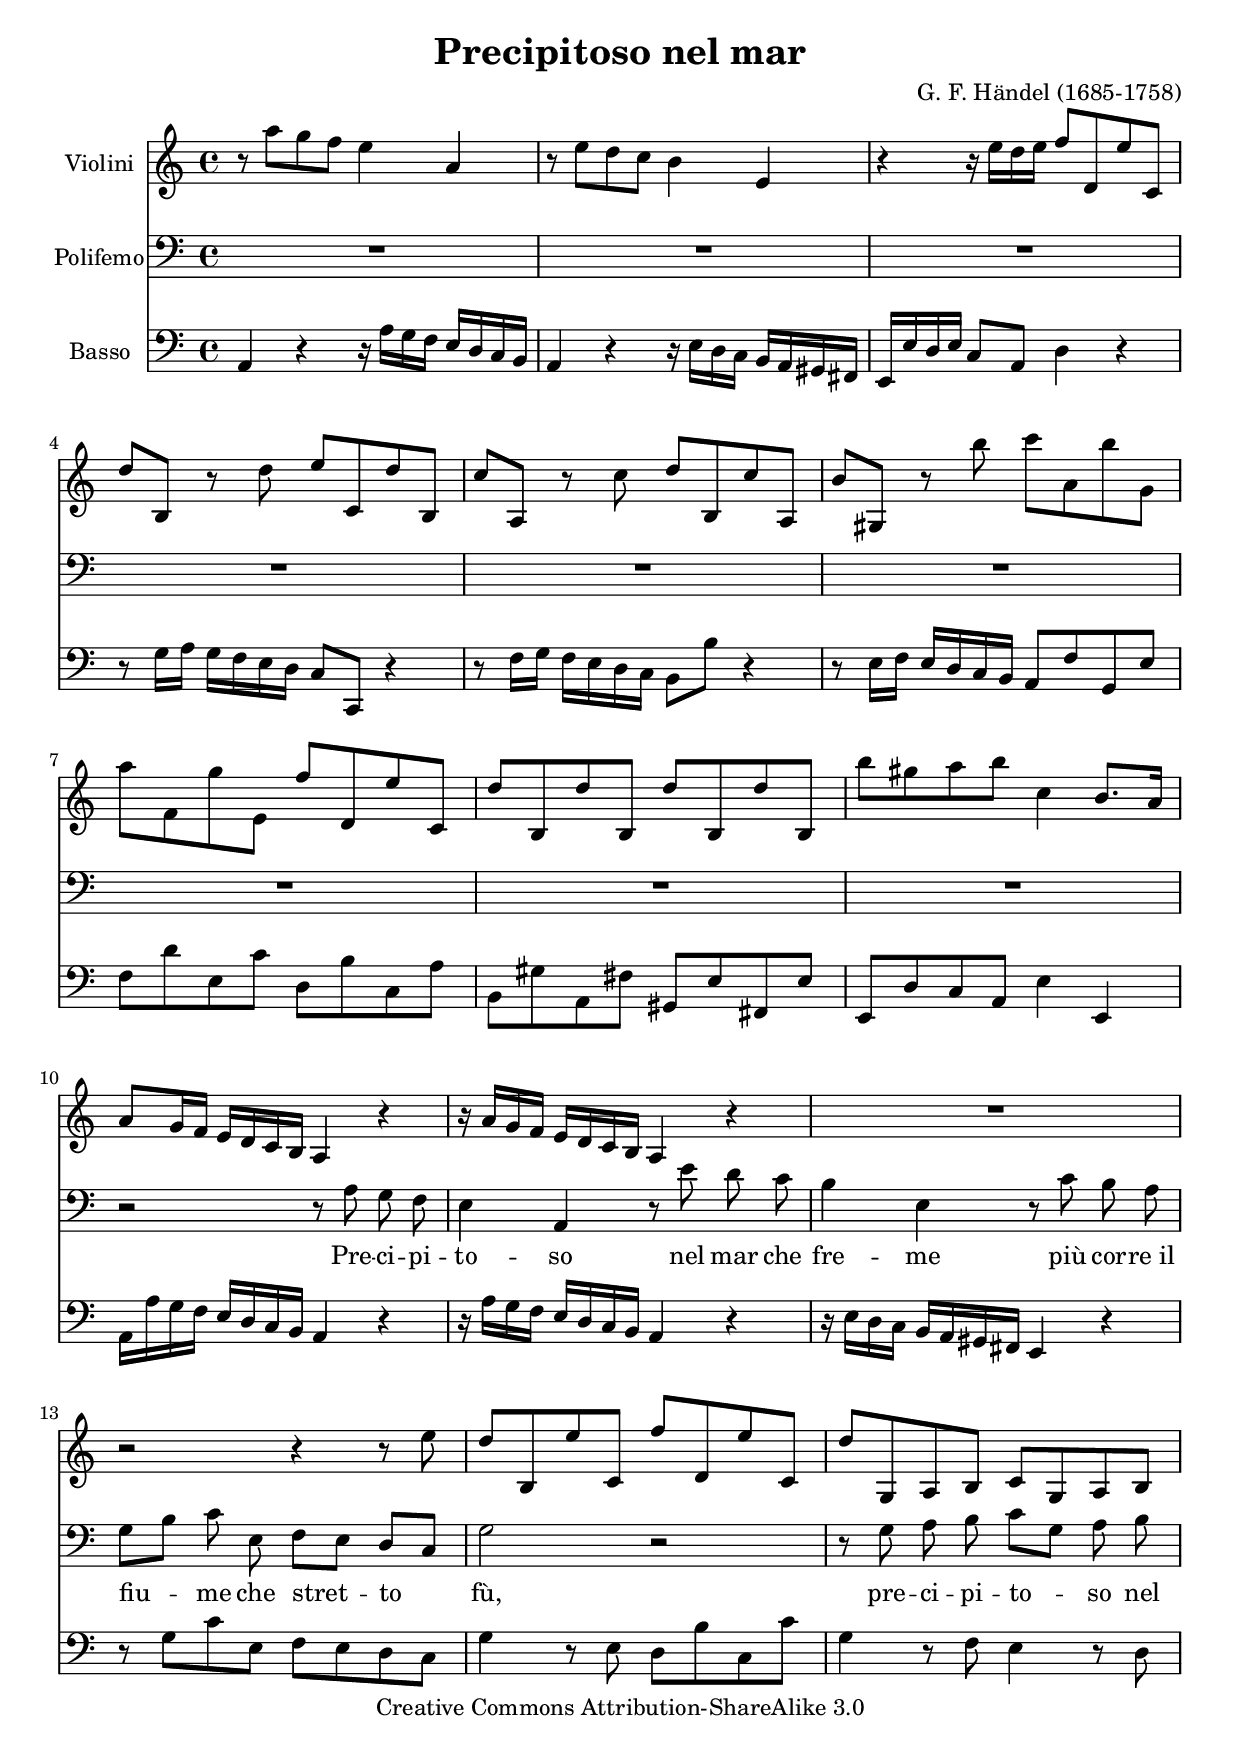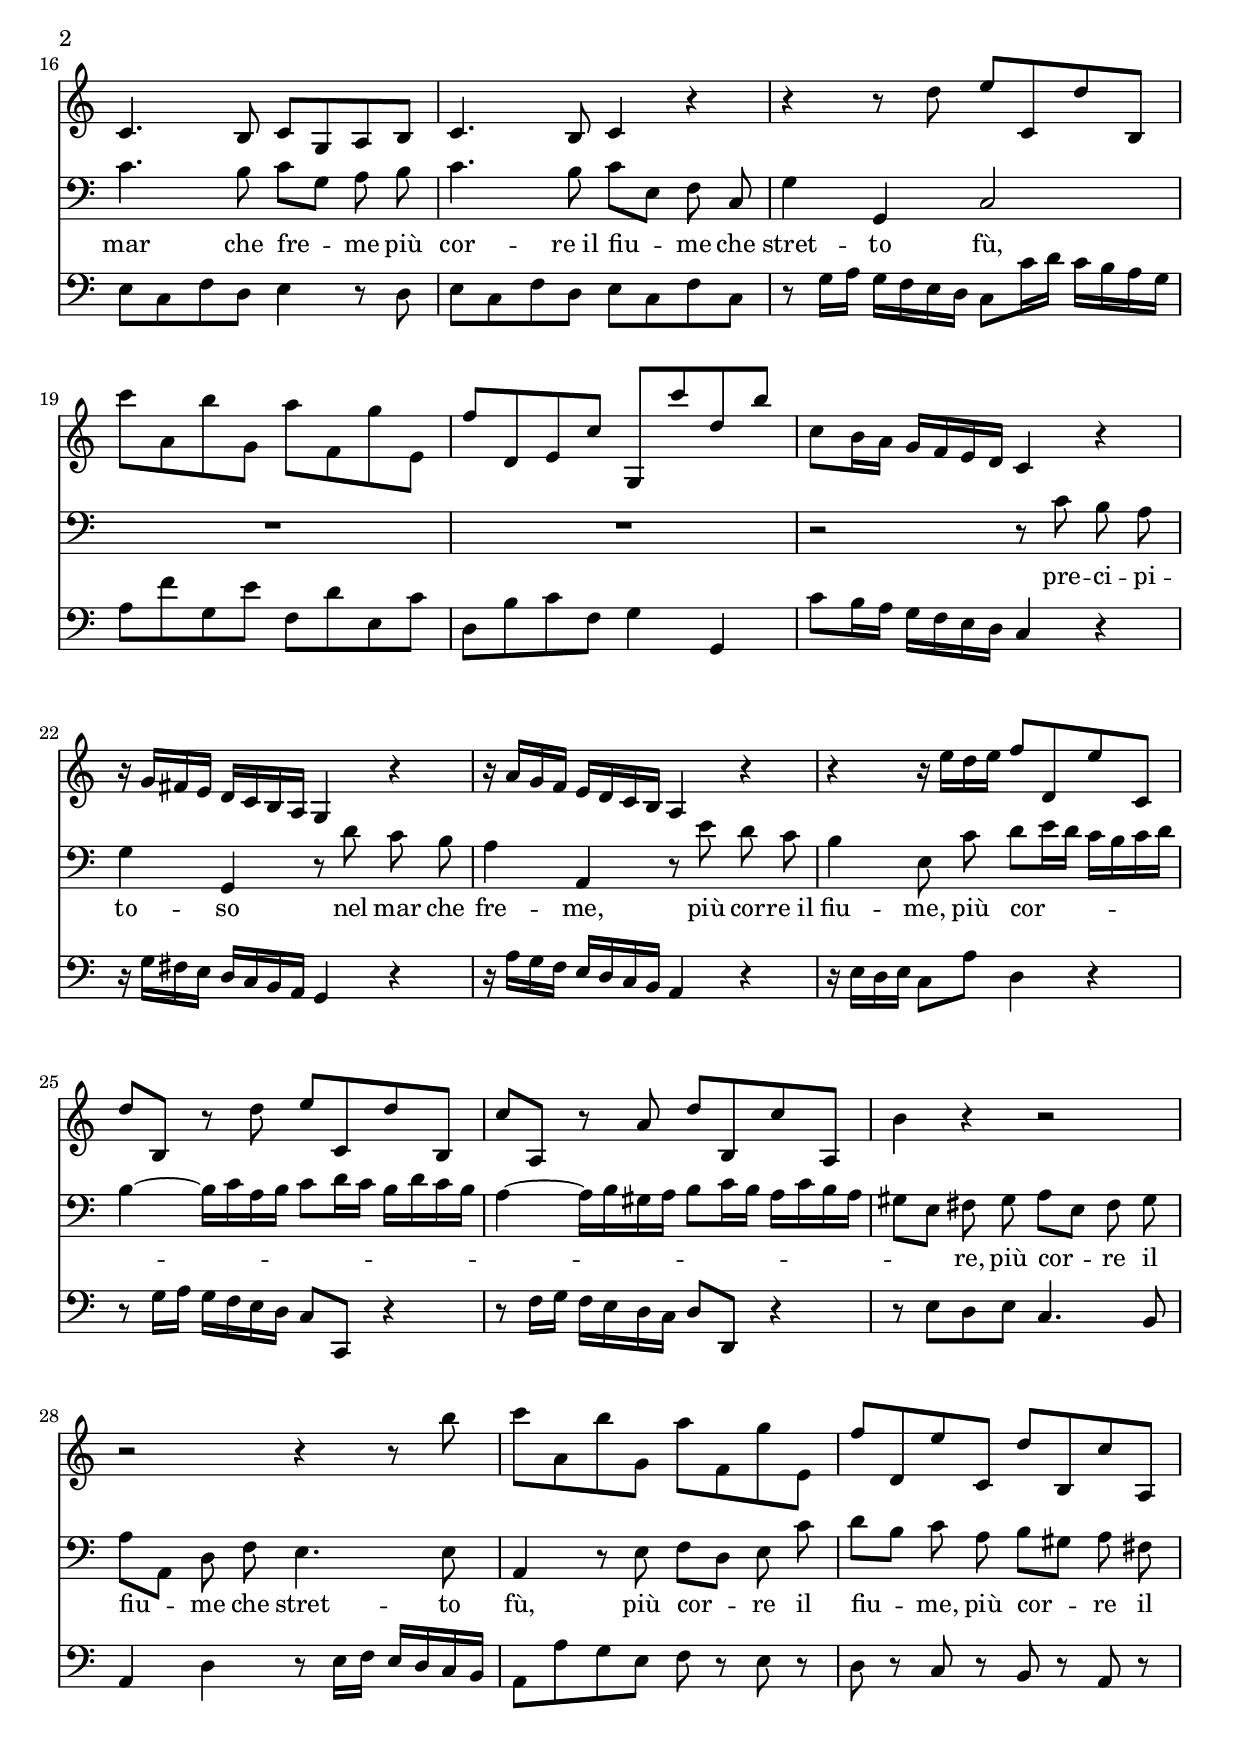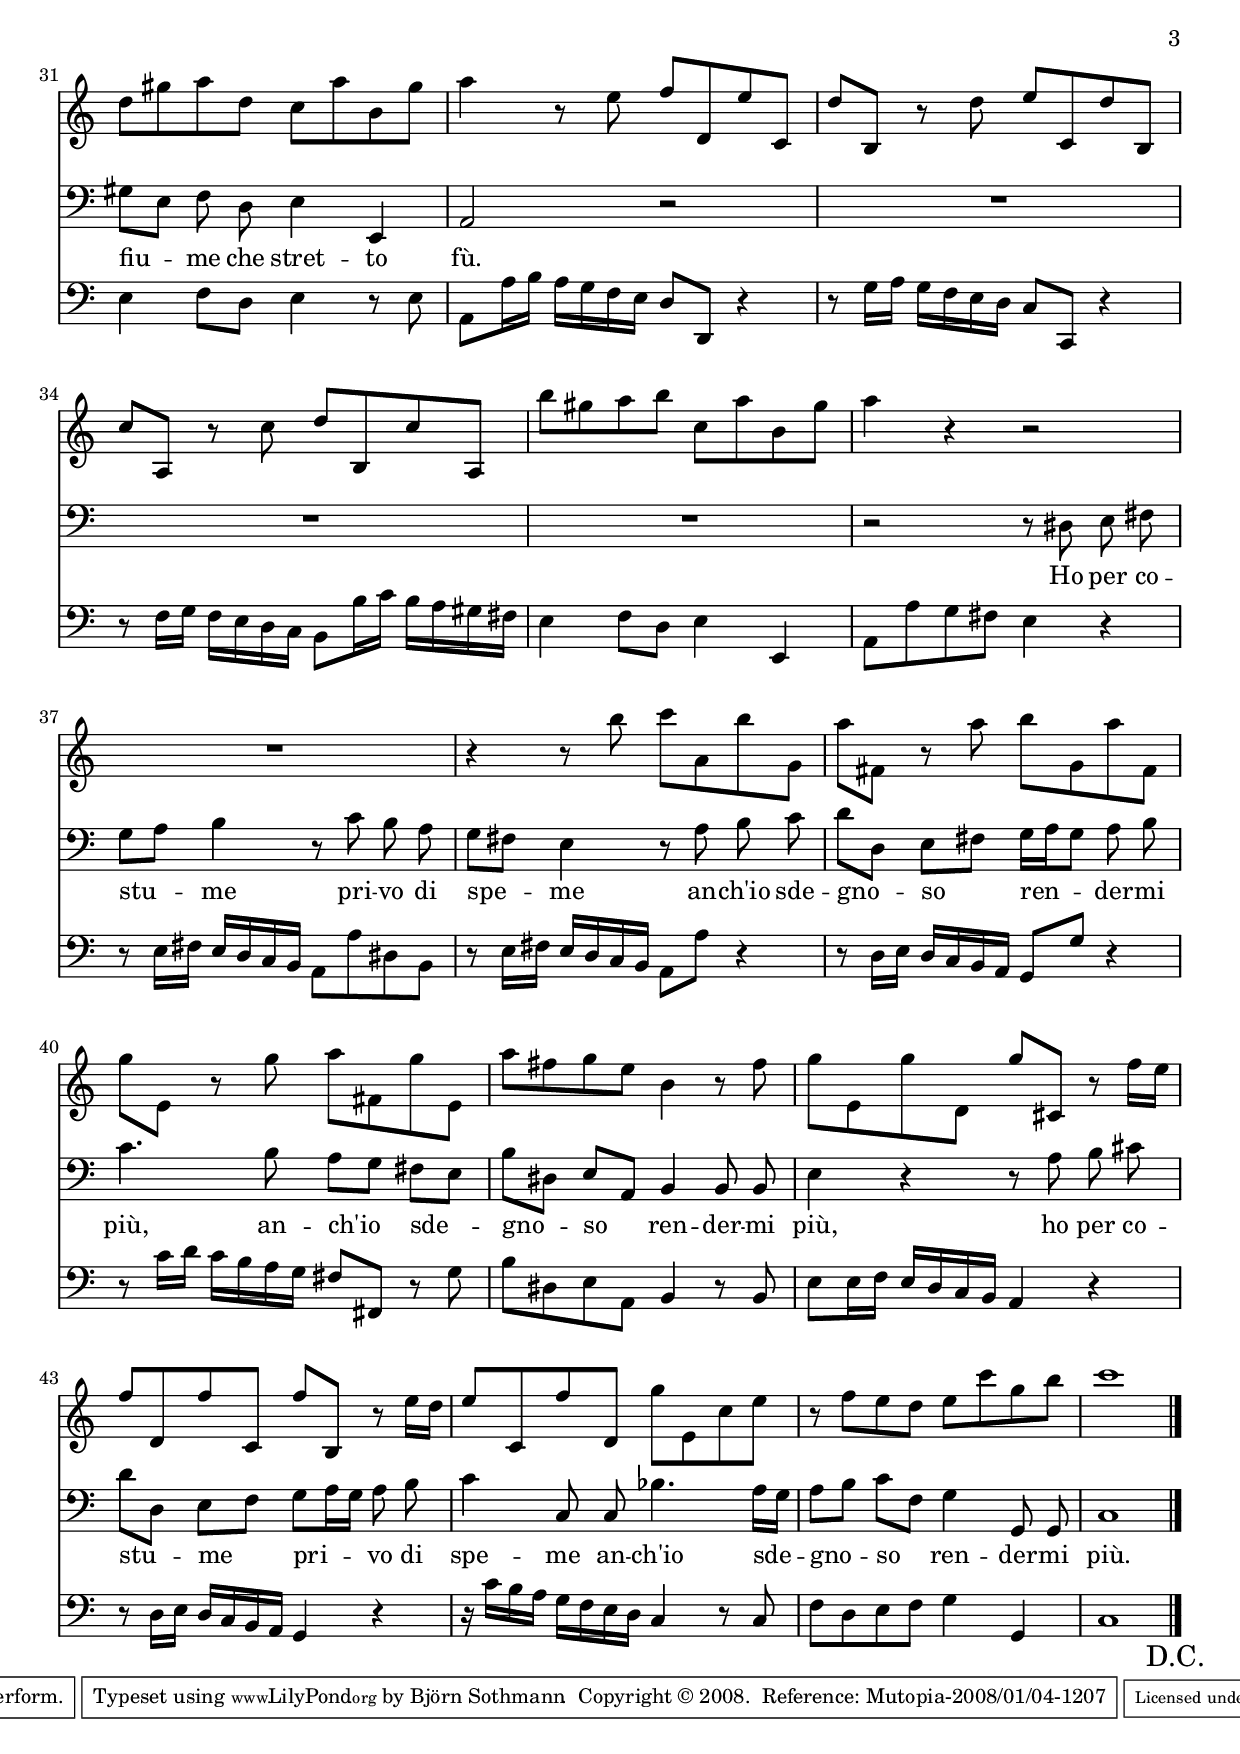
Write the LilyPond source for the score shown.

% Created on Sun Dec 30 15:01:14 CET 2007
\version "2.10.33"

\header {
	title = "Precipitoso nel mar"
	composer = "G. F. Händel (1685-1758)"
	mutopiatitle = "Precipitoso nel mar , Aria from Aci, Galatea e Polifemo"
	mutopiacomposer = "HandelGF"
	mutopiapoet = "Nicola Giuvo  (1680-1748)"
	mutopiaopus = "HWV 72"
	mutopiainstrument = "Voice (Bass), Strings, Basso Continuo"
	date = "1708"
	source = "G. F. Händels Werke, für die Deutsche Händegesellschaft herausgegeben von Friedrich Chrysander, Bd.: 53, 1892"
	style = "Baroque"
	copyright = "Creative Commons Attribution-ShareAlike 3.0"
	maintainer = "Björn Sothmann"
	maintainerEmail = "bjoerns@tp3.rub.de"
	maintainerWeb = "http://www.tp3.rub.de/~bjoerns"
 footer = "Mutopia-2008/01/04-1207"
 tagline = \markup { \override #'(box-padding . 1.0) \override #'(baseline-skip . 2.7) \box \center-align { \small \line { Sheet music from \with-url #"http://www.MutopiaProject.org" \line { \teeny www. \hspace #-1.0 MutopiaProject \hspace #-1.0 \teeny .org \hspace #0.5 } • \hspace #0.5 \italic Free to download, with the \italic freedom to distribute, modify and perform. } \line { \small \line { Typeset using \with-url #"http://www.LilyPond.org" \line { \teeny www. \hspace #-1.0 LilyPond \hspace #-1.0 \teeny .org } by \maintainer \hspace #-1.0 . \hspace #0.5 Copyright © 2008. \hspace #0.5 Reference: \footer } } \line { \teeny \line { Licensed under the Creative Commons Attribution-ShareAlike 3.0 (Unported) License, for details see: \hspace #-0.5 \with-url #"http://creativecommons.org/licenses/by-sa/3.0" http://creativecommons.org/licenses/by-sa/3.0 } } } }
}

\include "deutsch.ly"

verse= \lyricmode {
Pre -- ci -- pi -- to -- so nel mar che fre -- me più cor -- re_il fiu -- me che stret -- to fù, pre -- ci -- pi -- to -- so nel mar che fre -- me più cor -- re_il fiu -- me che stret -- to fù, pre -- ci -- pi -- to -- so nel mar che fre -- me, più cor -- re_il fiu -- me, più cor -- re, più cor -- re il fiu -- me che stret -- to fù, più cor -- re il fiu -- me, più cor -- re il fiu -- me che stret -- to fù.
Ho per co -- stu -- me pri -- vo di spe -- me an -- ch'io sde -- gno -- so ren -- der -- mi più, an -- ch'io sde -- gno -- so ren -- der -- mi più, ho per co -- stu -- me pri -- vo di spe -- me an -- ch'io sde -- gno -- so ren -- der -- mi più.
}
 

staffViolin = \new Staff  {
	\time 4/4
	\override Score.MetronomeMark #'stencil = ##f
	\tempo 4 = 120 
	\set Staff.instrumentName="Violini"
	\set Staff.midiInstrument="violin"
	\key c \major
	\clef treble
	\relative c''' {
		r8 a g f e4 a, |
		r8 e' d c h4 e, |
		r r16 e' d e f8 d, e' c, |
		d' h, r d' e c, d' h, |
		c' a, r c' d h, c' a, |
		h' gis, r h'' c a, h' g, |
		a' f, g' e, f' d, e' c, |
		d' h, d' h, d' h, d' h, |
		h'' gis a h c,4 h8. a16 |
		a8 g16 f e d c h a4 r |
		r16 a' g f e d c h a4 r |
		R1 |
		r2 r4 r8 e'' |
		d h, e' c, f' d, e' c, |
		d' g,, a h c g a h |
		c4. h8 c g a h |
		c4. h8 c4 r |
		r r8 d' e c, d' h, |
		c'' a, h' g, a' f, g' e, |
		f' d, e c' g, c'' d, h' |
		c, h16 a g f e d c4 r |
		r16 g' fis e d c h a g4 r |
		r16 a' g f e d c h a4 r |
		r r16 e'' d e f8 d, e' c, |
		d' h, r d' e c, d' h, |
		c' a, r a' d h, c' a, |
		h'4 r r2 |
		r r4 r8 h' |
		c a, h' g, a' f, g' e, |
		f' d, e' c, d' h, c' a, |
		d' gis a d, c a' h, gis' |
		a4 r8 e f d, e' c, |
		d' h, r d' e c, d' h, |
		c' a, r c' d h, c' a, |
		h'' gis a h c, a' h, gis' |
		a4 r r2 |
		R1 |
		r4 r8 h c a, h' g, |
		a' fis, r a' h g, a' fis, |
		g' e, r g' a fis, g' e, |
		a' fis g e h4 r8 fis' |
		g e, g' d, g' cis,, r f'16 e |
		f8 d, f' c, f' h,, r e'16 d |
		e8 c, f' d, g' e, c' e |
		r f e d e c' g h |
		c1 \override Score.RehearsalMark #'direction = #DOWN \once \override Score.RehearsalMark #'break-visibility =
		#begin-of-line-invisible \mark \markup { "D.C." } |
	\bar "|."
	}

}
staffBass = \new Staff  {
	\set Staff.instrumentName="Polifemo"
	\set Staff.midiInstrument="oboe"
	\key c \major
	\clef bass
	\relative c' {
		\context Voice = "melodyBas" {
			\dynamicUp
			\autoBeamOff
			R1*9 |
			r2 r8 a g f |
			e4 a, r8 e'' d c |
			h4 e, r8 c' h a |
			g[ h] c e, f[ e] d[ c] |
			g'2 r |
			r8 g a h c[ g] a h |
			c4. h8 c[ g] a h |
			c4. h8 c[ e,] f c |
			g'4 g, c2 |
			R1*2 |
			r2 r8 c' h a |
			g4 g, r8 d'' c h |
			a4 a, r8 e'' d c |
			h4 e,8 c' d[\melisma e16 d] c[ h c d] |
			h4~ h16[ c a h] c8[ d16 c] h[ d c h] |
			a4~ a16[ h gis a] h8[ c16 h] a[ c h a] |
			gis8[ e]\melismaEnd fis gis a[ e] fis gis |
			a[ a,] d f e4. e8 |
			a,4 r8 e' f[d] e c' |
			d[ h] c a h[ gis] a fis |
			gis[ e]f d e4 e, |
			a2 r2 |
			R1*3 |
			r2 r8 dis e fis |
			g[ a] h4 r8 c h a |
			g[ fis] e4 r8 a h c |
			d[ d,] e[ fis] g16[ a g8] a h |
			c4. h8 a[ g] fis[ e] |
			h'[ dis,] e[ a,] h4 h8 h |
			e4 r r8 a h cis |
			d[ d,] e[ f] g[ a16 g] a8 h |
			c4 c,8 c b'4. a16[ g] |
			a8[h] c[ f,] g4 g,8 g |
			c1 |
		}

	\bar "|."
	}

}
staffCello = \new Staff  {
	\set Staff.instrumentName="Basso"
	\set Staff.midiInstrument="harpsichord"
	\key c \major
	\clef bass
	\relative c {
		a4 r r16 a' g f e d c h |
		a4 r r16 e' d c h a gis fis |
		e e' d e c8 a d4 r |
		r8 g16 a g f e d c8 c, r4 |
		r8 f'16 g f e d c h8 h' r4 |
		r8 e,16 f e d c h a8 f' g, e' |
		f d' e, c' d, h' c, a' |
		h, gis' a, fis' gis, e' fis, e' |
		e, d' c a e'4 e, |
		a16 a' g f e d c h a4 r |
		r16 a' g f e d c h a4 r |
		r16 e' d c h a gis fis e4 r |
		r8 g' c e, f e d c |
		g'4 r8 e d h' c, c' |
		g4 r8 f e4 r8 d |
		e c f d e4 r8 d |
		e c f d e c f c |
		r g'16 a g f e d c8 c'16 d c h a g |
		a8 f' g, e' f, d' e, c' |
		d, h' c f, g4 g, |
		c'8 h16 a g f e d c4 r |
		r16 g' fis e d c h a g4 r |
		r16 a'16 g f e d c h a4 r |
		r16 e' d e c8 a' d,4 r |
		r8 g16 a g f e d c8 c, r4 |
		r8 f'16 g f e d c d8 d, r4 |
		r8 e' d e c4. h8 |
		a4 d r8 e16 f e d c h |
		a8 a' g e f r e r |
		d r c r h r a r |
		e'4 f8 d e4 r8 e |
		a, a'16 h a g f e d8 d, r4 |
		r8 g'16 a g f e d c8 c, r4 |
		r8 f'16 g f e d c h8 h'16 c h a gis fis |
		e4 f8 d e4 e, |
		a8 a' g fis e4 r |
		r8 e16 fis e d c h a8 a' dis, h |
		r8 e16 fis e d c h a8 a' r4 |
		r8 d,16 e d c h a g8 g' r4 |
		r8 c16 d c h a g fis8 fis, r g' |
		h dis, e a, h4 r8 h |
		e e16 f e d c h a4 r |
		r8 d16 e d c h a g4 r |
		r16 c' h a g f e d c4 r8 c |
		f d e f g4 g, |
		c1 |
	\bar "|."
	}

}


\score {
	<<
		\staffViolin
		\staffBass
		\context Lyrics = "lmelodyBas" \lyricmode  { \lyricsto "melodyBas" \verse }
		
		\staffCello
	>>
	
	\midi {
	}

	\layout  {
	}
}

\paper {
}

